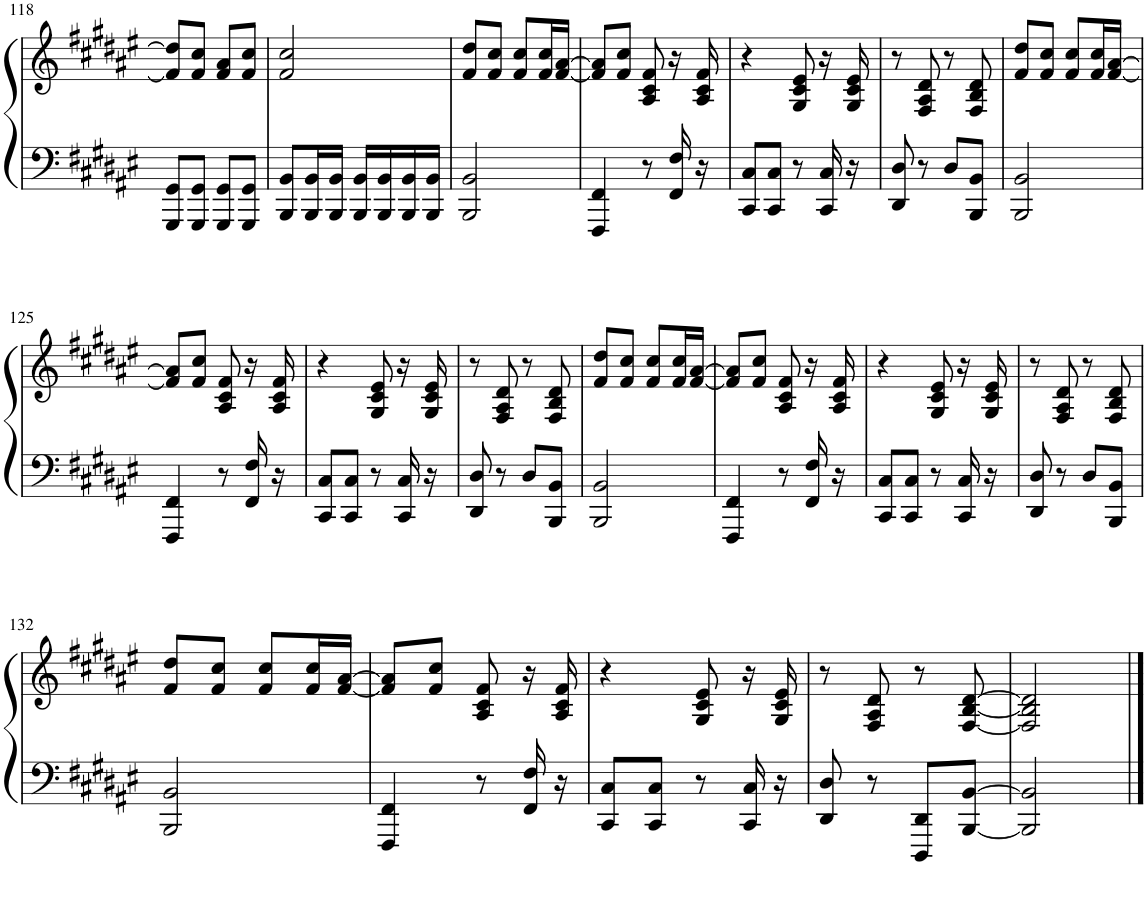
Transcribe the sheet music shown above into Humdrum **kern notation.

**kern	**kern
*part1	*part1
*staff2	*staff1
*I"Фортепиано	*
!!LO:PB:g=z
*clefF4	*clefG2
*k[f#c#g#d#a#e#]	*k[f#c#g#d#a#e#]
*M2/4	*M2/4
=118	=118
8GGG#/ 8GG#/L	8f#/] 8dd#/]L
8GGG#/ 8GG#/J	8f#/ 8cc#/J
8GGG#/ 8GG#/L	8f#/ 8a#/L
8GGG#/ 8GG#/J	8f#/ 8cc#/J
=119	=119
8BBB/ 8BB/L	2f#/ 2cc#/
16BBB/ 16BB/L	.
16BBB/ 16BB/JJ	.
16BBB/ 16BB/LL	.
16BBB/ 16BB/	.
16BBB/ 16BB/	.
16BBB/ 16BB/JJ	.
=120	=120
2BBB/ 2BB/	8f#/ 8dd#/L
.	8f#/ 8cc#/J
.	8f#/ 8cc#/L
.	16f#/ 16cc#/L
.	[16f#/ [16a#/JJ
=121	=121
4FFF#/ 4FF#/	8f#/] 8a#/]L
.	8f#/ 8cc#/J
8r	8A#/ 8c#/ 8f#/
16FF#/ 16F#/	16r
16r	16A#/ 16c#/ 16f#/
=122	=122
8CC#/ 8C#/L	4r
8CC#/ 8C#/J	.
8r	8G#/ 8c#/ 8e#/
16CC#/ 16C#/	16r
16r	16G#/ 16c#/ 16e#/
=123	=123
8DD#/ 8D#/	8r
8r	8F#/ 8A#/ 8d#/
8D#/L	8r
8BBB/ 8BB/J	8F#/ 8B/ 8d#/
=124	=124
2BBB/ 2BB/	8f#/ 8dd#/L
.	8f#/ 8cc#/J
.	8f#/ 8cc#/L
.	16f#/ 16cc#/L
.	[16f#/ [16a#/JJ
!!LO:LB:g=z
=125	=125
4FFF#/ 4FF#/	8f#/] 8a#/]L
.	8f#/ 8cc#/J
8r	8A#/ 8c#/ 8f#/
16FF#/ 16F#/	16r
16r	16A#/ 16c#/ 16f#/
=126	=126
8CC#/ 8C#/L	4r
8CC#/ 8C#/J	.
8r	8G#/ 8c#/ 8e#/
16CC#/ 16C#/	16r
16r	16G#/ 16c#/ 16e#/
=127	=127
8DD#/ 8D#/	8r
8r	8F#/ 8A#/ 8d#/
8D#/L	8r
8BBB/ 8BB/J	8F#/ 8B/ 8d#/
=128	=128
2BBB/ 2BB/	8f#/ 8dd#/L
.	8f#/ 8cc#/J
.	8f#/ 8cc#/L
.	16f#/ 16cc#/L
.	[16f#/ [16a#/JJ
=129	=129
4FFF#/ 4FF#/	8f#/] 8a#/]L
.	8f#/ 8cc#/J
8r	8A#/ 8c#/ 8f#/
16FF#/ 16F#/	16r
16r	16A#/ 16c#/ 16f#/
=130	=130
8CC#/ 8C#/L	4r
8CC#/ 8C#/J	.
8r	8G#/ 8c#/ 8e#/
16CC#/ 16C#/	16r
16r	16G#/ 16c#/ 16e#/
=131	=131
8DD#/ 8D#/	8r
8r	8F#/ 8A#/ 8d#/
8D#/L	8r
8BBB/ 8BB/J	8F#/ 8B/ 8d#/
!!LO:LB:g=z
=132	=132
2BBB/ 2BB/	8f#/ 8dd#/L
.	8f#/ 8cc#/J
.	8f#/ 8cc#/L
.	16f#/ 16cc#/L
.	[16f#/ [16a#/JJ
=133	=133
4FFF#/ 4FF#/	8f#/] 8a#/]L
.	8f#/ 8cc#/J
8r	8A#/ 8c#/ 8f#/
16FF#/ 16F#/	16r
16r	16A#/ 16c#/ 16f#/
=134	=134
8CC#/ 8C#/L	4r
8CC#/ 8C#/J	.
8r	8G#/ 8c#/ 8e#/
16CC#/ 16C#/	16r
16r	16G#/ 16c#/ 16e#/
=135	=135
8DD#/ 8D#/	8r
8r	8F#/ 8A#/ 8d#/
8DDD#/ 8DD#/L	8r
[8BBB/ [8BB/J	[8F#/ [8B/ [8d#/
=136	=136
2BBB/] 2BB/]	2F#/] 2B/] 2d#/]
==	==
*-	*-
